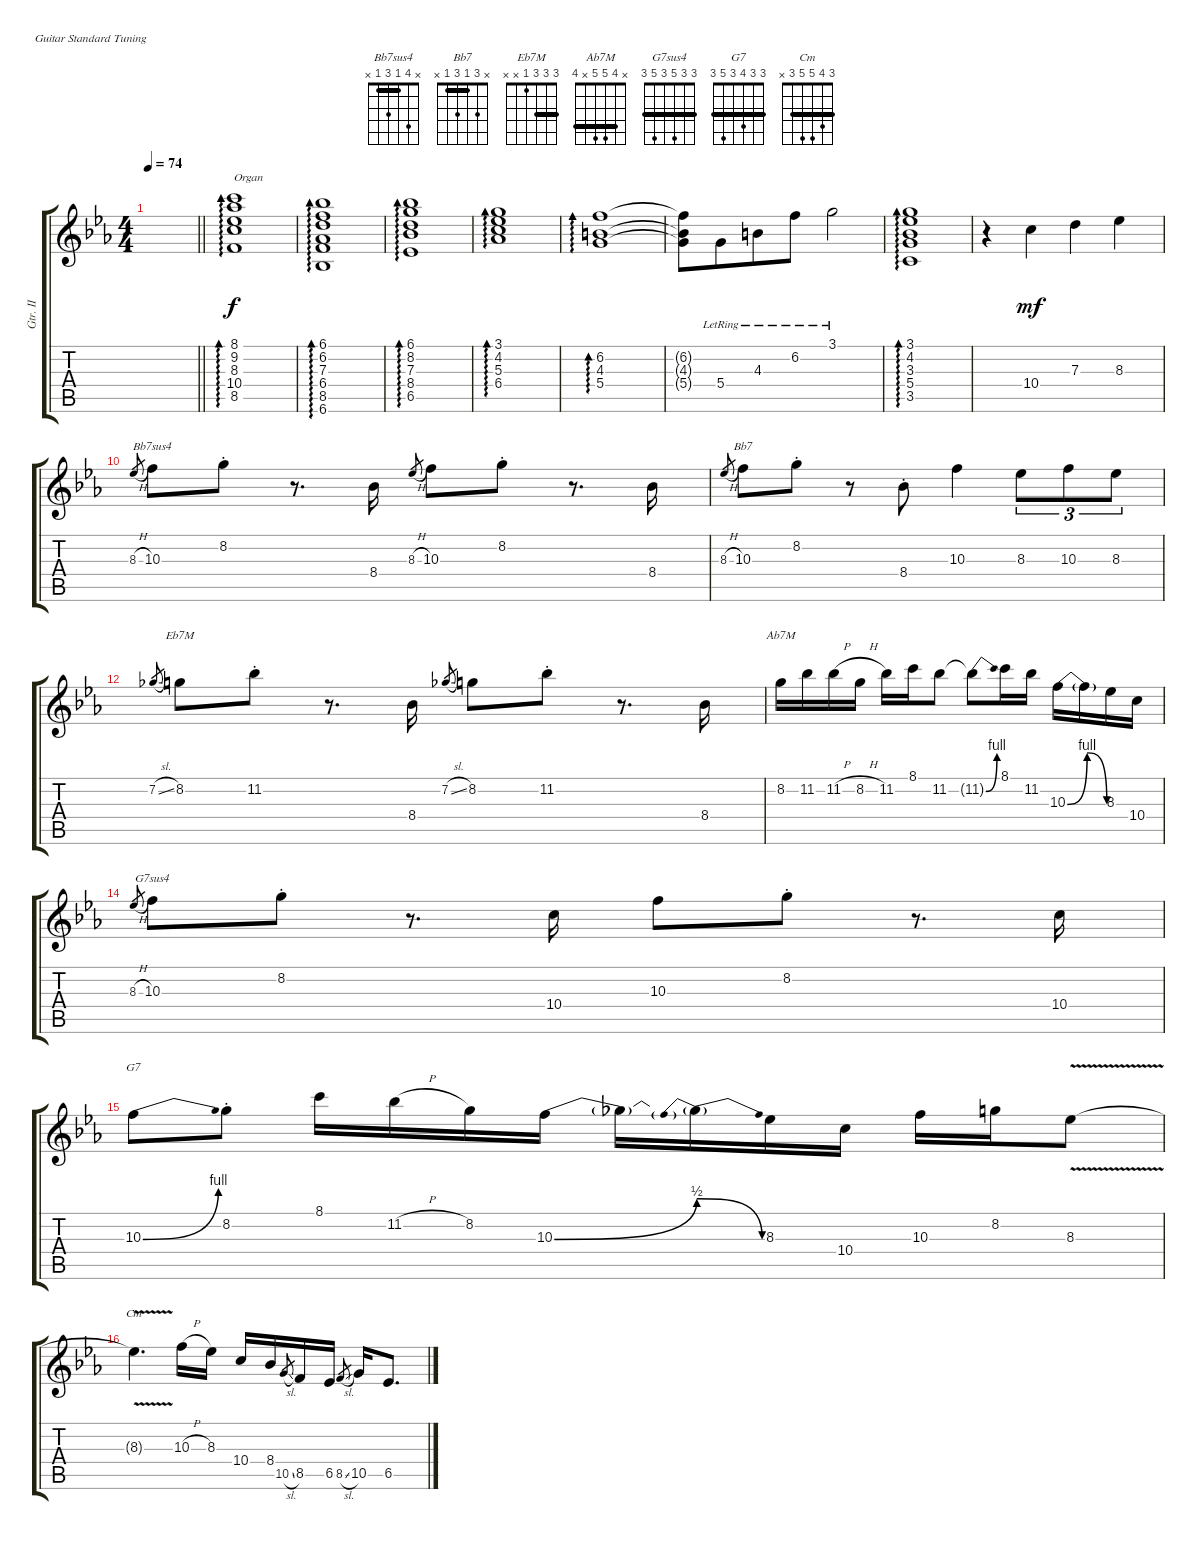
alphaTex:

\bracketExtendMode groupsimilarinstruments
\otherSystemsTrackNameOrientation horizontal
\defaultBarNumberDisplay FirstOfSystem
\track ("Guitar II" "Gtr. II") {multiBarRest instrument electricguitarclean}
\staff {score tabs}
\tuning (E4 B3 G3 D3 A2 E2)
\chord ("Bb7sus4" x 4 1 3 1 x) {showfingering false barre 1}
\chord ("Bb7" x 3 1 3 1 x) {showfingering false barre 1}
\chord ("Eb7M" 3 3 3 1 x x) {showfingering false barre (3 3)}
\chord ("Ab7M" x 4 5 5 x 4) {showfingering false barre 4}
\chord ("G7sus4" 3 3 5 3 5 3) {showfingering false barre (3 3 3)}
\chord ("G7" 3 3 4 3 5 3) {showfingering false barre (3 3 3)}
\chord ("Cm" 3 4 5 5 3 x) {showfingering false barre 3}
\ts (4 4)
\tempo 74
\clef g2
\barLineRight lightlight
\ks eb
|
(8.5{acc forcenatural} 10.4{acc forcenatural} 8.3{acc b} 9.2{acc b} 8.1{acc forcenatural}).1{ad 119 txt "Organ" beam Down} |
(6.6{acc b} 8.5{acc forcenatural} 6.4{acc b} 7.3{acc forcenatural} 6.2{acc forcenatural} 6.1{acc b}).1{ad 0 beam Down} |
(6.5{acc b} 8.4{acc b} 7.3{acc forcenatural} 8.2{acc forcenatural} 6.1{acc b}).1{ad 0 beam Down} |
(6.4{acc b} 5.3{acc forcenatural} 4.2{acc b} 3.1{acc forcenatural}).1{ad 0 beam Down} |
(5.4{acc forcenatural} 4.3{acc forcenatural} 6.2{acc forcenatural}).1{ad 0 beam Down} |
(5.4{t acc forcenatural} 4.3{t acc forcenatural} 6.2{t acc forcenatural}).8{beam Down} 5.4{lr acc forcenatural}.8{beam Down beam merge} 4.3{lr acc forcenatural}.8{beam Down} 6.2{lr acc forcenatural}.8{beam Down} 3.1{lr acc forcenatural}.2{beam Down} |
(3.5{acc forcenatural} 5.4{acc forcenatural} 3.3{acc b} 4.2{acc b} 3.1{acc forcenatural}).1{ad 0 beam Up} |
r.4{instrument electricguitarclean beam Down} 10.4{acc forcenatural}.4{dy mf beam Down} 7.3{acc forcenatural}.4{beam Down} 8.3{acc b}.4{beam Down} |
8.3{h acc b}.8{gr beam Up} 10.3{acc forcenatural}.8{ch "Bb7sus4" beam Down} 8.2{st acc forcenatural}.8{beam Down} r.8{d beam Down} 8.4{acc b}.16{beam Down} 8.3{h acc b}.8{gr beam Up} 10.3{acc forcenatural}.8{beam Down} 8.2{st acc forcenatural}.8{beam Down} r.8{d beam Down} 8.4{acc b}.16{beam Down} |
8.3{h acc b}.8{gr beam Up} 10.3{acc forcenatural}.8{ch "Bb7" beam Down} 8.2{st acc forcenatural}.8{beam Down} r.8{beam Down} 8.4{st acc b}.8{beam Down} 10.3{acc forcenatural}.4{beam Down} 8.3{acc b}.8{tu (3 2) beam Down} 10.3{acc forcenatural}.8{tu (3 2) beam Down} 8.3{acc b}.8{tu (3 2) beam Down} |
7.2{sl acc b}.8{gr beam Up} 8.2{acc forcenatural}.8{ch "Eb7M" beam Down} 11.2{st acc b}.8{beam Down} r.8{d beam Down} 8.4{acc b}.16{beam Down} 7.2{sl acc b}.8{gr beam Up} 8.2{acc forcenatural}.8{beam Down} 11.2{st acc b}.8{beam Down} r.8{d beam Down} 8.4{acc b}.16{beam Down} |
8.2{acc forcenatural}.16{ch "Ab7M" beam Down} 11.2{acc b}.16{beam Down} 11.2{h acc b}.16{beam Down} 8.2{h acc forcenatural}.16{beam Down} 11.2{acc b}.16{beam Down} 8.1{acc forcenatural}.16{beam Down} 11.2{acc b}.8{beam Down} 11.2{be (bend 0 0 60 4) t acc b}.8{beam Down} 8.1{acc forcenatural}.16{beam Down} 11.2{acc b}.16{beam Down} 10.3{be (bendrelease 0 0 10.2 4 20.4 4 30 0) acc forcenatural}.16{beam Down} 10.3{t acc forcenatural}.16{beam Down} 8.3{acc b}.16{beam Down} 10.4{acc forcenatural}.16{beam Down} |
8.3{h acc b}.8{gr beam Up} 10.3{acc forcenatural}.8{ch "G7sus4" beam Down} 8.2{st acc forcenatural}.8{beam Down} r.8{d beam Down} 10.4{acc forcenatural}.16{beam Down} 10.3{acc forcenatural}.8{beam Down} 8.2{st acc forcenatural}.8{beam Down} r.8{d beam Down} 10.4{acc forcenatural}.16{beam Down} |
10.3{be (bend 0 0 59.4 4) acc forcenatural}.8{ch "G7" beam Down} 8.2{st acc forcenatural}.8{beam Down} 8.1{acc forcenatural}.16{beam Down} 11.2{h acc b}.16{beam Down} 8.2{acc forcenatural}.16{beam Down} 10.3{be (bend 0 0 59.4 2) acc forcenatural}.16{beam Down} 10.3{t}.16{beam Down} 10.3{be (prebendrelease 0 2 15 0) t}.16{beam Down} 8.3{acc b}.16{beam Down} 10.4{acc forcenatural}.16{beam Down} 10.3{acc forcenatural}.16{beam Down} 8.2{acc forcenatural}.16{beam Down} 8.3{v acc b}.8{beam Down} |
8.3{v t acc b}.4{d ch "Cm" beam Down} 10.3{h acc forcenatural}.16{beam Down} 8.3{acc b}.16{beam Down} 10.4{acc forcenatural}.16{beam Up} 8.4{acc b}.16{beam Up} 10.5{sl acc forcenatural}.8{gr beam Up} 8.5{acc forcenatural}.16{beam Up} 6.5{acc b}.16{beam Up} 8.5{sl acc forcenatural}.8{gr beam Up} 10.5{acc forcenatural}.16{beam Up} 6.5{acc b}.8{d beam Up}
